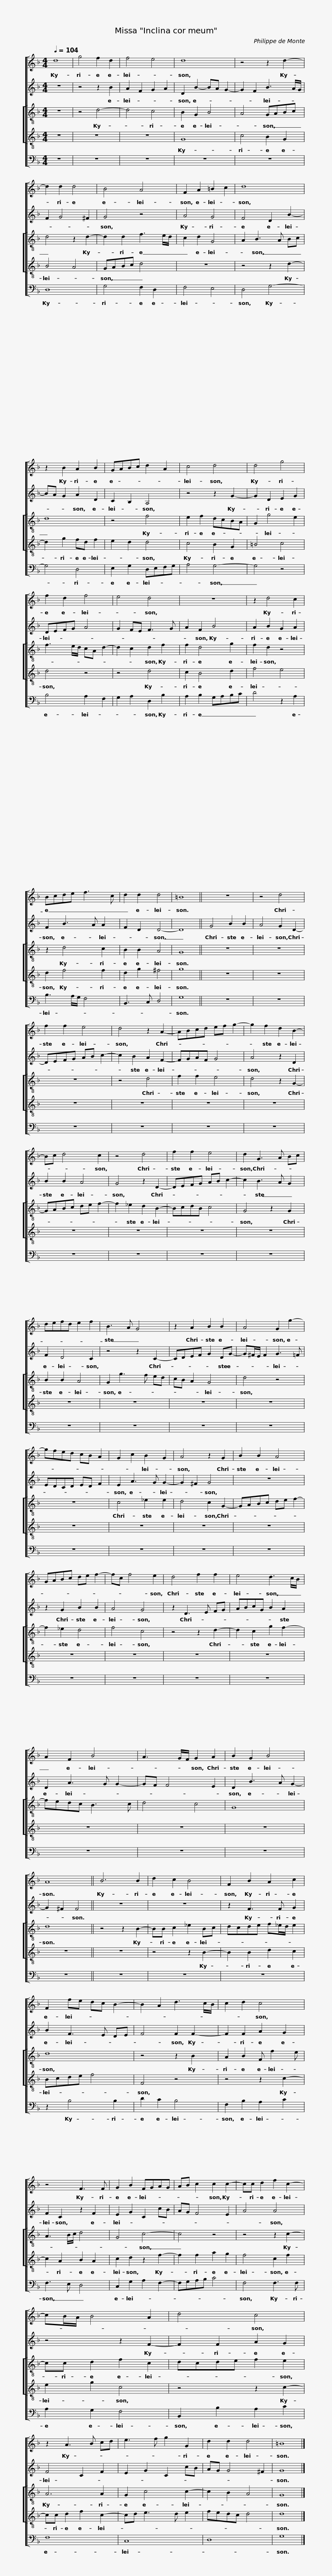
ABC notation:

X:1
%%score [ 1 2 [ 3 4 ] 5 ]
L:1/8
Q:1/4=104
M:4/4
I:linebreak $
K:Dmin
V:1 treble
V:2 treble
V:3 treble-8
V:4 treble-8
V:5 bass
V:1
 d8 | g4 f2 d2 | f4 e4 | d8 | z4 z2 d2- | %5
 d2 d2 d4 |$ B4 A4 | F2 A2 =B2 c2 | d8 | z2 B2 A2 B2 | %10
 GABc d2 A2 |$ c4 d4 | d4 g4 | f2 d2 f4 | e4 d4 | %15
 z8 | z2 d4 c2 |$ Bcde f3 c | d2 d2 d4 | =B8 || %20
 z8 | z4 d4 | f2 f2 e4 |$ d4 z2 A2- | ABcd ef g2- | %25
 g2 f2 d2 B2- | Bc d4 c2 | z4 d4 | f2 f2 e4 |$ d2 G3 A Bc | %30
 defd e2 f2 | B3 A G4 | z2 A2 B2 B2 | A4 G2 g2- |$ gfed cB A2 | %35
 G2 c2 B2 G2 | A4 z2 G2 | B2 B2 A4 | GABc de f2- | fc f4 e2 |$ %40
 d4 f2 f2 | e4 d3 c/B/ | A2 F2 B4 | A3 G/F/ G2 A2 | B2 G2 B4 |$ %45
 A8 ||$ B6 B2 | d2 c2 B4 | F2 B2 A2 c2 | F2 fe dc B2- | %50
 B2 A2 d3 c/B/ |$ c2 d2 c4 | z4 F3 F | G2 B2 FGAG | AB c2 c2 c2- |$ %55
 cc d2 f2 c2- | cB/A/ B4 A2 | d4 c4 | z2 A3 B cd | e3 f g2 G2 |$ %60
 d2 d2 d4 | =B8 |] %62
V:2
 z8 | z4 z2 B2 | A2 F2 G2 A2 | D2 B2- BA G2- | G2 F2 B3 A/G/ | %5
 F2 G4 ^F2 |$ G4 z4 | A4 G4 | F4 D2 B2- | BA G2 A2 D2 | %10
 C2 B,2 A,4 |$ z4 z2 G2- | G2 D2 E2 G2 | DEFG A4 | G2 FE F3 G | %15
 A2 F2 B4 | A2 B2 G2 A2 |$ F2 B3 A A2 | F2 D2 D4- | D8 || %20
 G4 B2 B2 | A4 G2 D2- | DEFG AB c2- |$ c2 B2 A2 F2- | FGAF G4 | %25
 A4 z2 D2 | B2 B2 A4 | G4 z2 D2- | DEFG AB c2- |$ c2 B3 A G2 | %30
 F2 D4 C2 | z4 z2 C2- | CDEF G2 DG- | G^F/E/ F2 G3 =F |$ EDCD ED F2 | %35
 E2 A3 G G2- | G2 ^F2 G4 | z8 | z2 G2 B2 B2 | A4 G4 |$ %40
 z2 D3 E FG | ABcG B2 A2 | D2 A3 G G2- | GF F4 E2 | D2 B3 A G2- |$ %45
 G2 ^F2 F4 ||$ z8 | z8 | z2 F3 F G2 | B2 F3 E DE | %50
 F4 F2 F2- |$ F2 F2 A2 G2 | F2 C2 z2 F2 | E2 G2 C2 cB | AG F4 E2 |$ %55
 A4 A4 | z4 z2 F2- | F2 F2 A2 G2 | F4 C2 F2 | E2 G2 C2 cB |$ %60
 AG G4 ^F2 | G8 |] %62
V:3
 z8 | z4 d4- | d4 c4 | B2 G2 B4 | A4 GABc | %5
 d4 z2 d2- |$ d2 d2 f3 e/d/ | c2 d2 G4 | A2 B3 A Bc | d8 | %10
 z4 f4 |$ e2 f2 dcBA | G2 g4 e2 | f3 e/d/ cA d2- | d2 c2 d2 f2 | %15
 f2 d4 g2 | f2 d2 z4 |$ z2 d4 c2 | B2 B2 A4 | G8 || %20
 z8 | z8 | z8 |$ z4 d4 | f2 f2 e4 | %25
 d4 z2 G2- | GABc de f2- | f2 _e2 d2 B2- | BcdB c4 |$ G4 z2 G2 | %30
 B2 B2 A4 | G2 g3 f ed | cB A2 G4 | d4 z4 |$ z8 | %35
 c4 _e2 e2 | d4 c2 G2- | GABc de f2- | f2 _e2 d4 | f4 c4 |$ %40
 z4 z2 d2- | d2 c2 g2 f2- | fedc B3 c | d4 c4 | G8 |$ %45
 d8 ||$ z4 z2 B2- | BB c2 _e2 Bc | dcde f_e/d/ e2 | d8 | %50
 z4 z2 B2 |$ A2 B2 F f2 e | A3 B/c/ d4 | G4 c4- | c4 z4 |$ %55
 z4 z2 c2- | cc d2 f2 c2 | dcde f2 e2 | A6 A2 | G2 c4 c2- |$ %60
 c2 B2 A4 | G8 |] %62
V:4
 z8 | z8 | z8 | G8 | c4 B2 G2 | %5
 B4 A4 |$ GABc d4 | z8 | z4 z2 d2- | d2 g2 fd f2 | %10
 e2 d2 d4 |$ c4 B2 G2 | =B4 c4 | d4 z4 | z4 d4 | %15
 c2 B4 d2 | f4 e4 |$ d2 f4 f2 | d2 g2 ^f4 | g8 || %20
 z8 | z8 | z8 |$ z8 | z8 | %25
 z8 | z8 | z8 | z8 |$ z8 | %30
 z8 | z8 | z8 | z8 |$ z8 | %35
 z8 | z8 | z8 | z8 | z8 |$ %40
 z8 | z8 | z8 | z8 | z8 |$ %45
 z8 ||$ z8 | z4 z2 B2- | B2 B2 d2 c2 | Bcde f4 | %50
 F4 z4 |$ z4 z2 c2- | c2 A2 B2 A2 | c2 d2 z2 f2- | f2 f2 a2 g2 |$ %55
 f4 c2 f2 | e2 g2 c4 | z4 z2 c2- | cc d2 f2 c2- | cd e3 d e2 |$ %60
 fedc d4 | d8 |] %62
V:5
 z8 | z8 | z8 | z8 | z8 | %5
 D,8 |$ G,4 F,2 D,2 | F,4 E,4 | D,4 G,4- | G,4 D,4 | %10
 E,2 G,2 D,E,F,G, |$ A,4 G,4- | G,4 z4 | B,4 A,2 F,2 | G,2 A,2 D,2 B,2 | %15
 A,2 B,2 G,A,B,C | D4 z2 A,2 |$ B,3 A,/G,/ F,4 | B,,3 C, D,4 | G,8 || %20
 z8 | z8 | z8 |$ z8 | z8 | %25
 z8 | z8 | z8 | z8 |$ z8 | %30
 z8 | z8 | z8 | z8 |$ z8 | %35
 z8 | z8 | z8 | z8 | z8 |$ %40
 z8 | z8 | z8 | z8 | z8 |$ %45
 z8 ||$ z8 | z8 | z8 | z2 B,4 B,2 | %50
 D2 C2 B,4 |$ F,2 B,2 A,2 C2 | F,3 E, D,4 | C,2 G,2 A,2 F,2- | F,G,A,B, C4 |$ %55
 F,4 F,3 F, | A,2 G,2 F,4 | B,,2 B,2 A,2 C2 | F,8 | C,8 |$ %60
 D,8 | G,8 |] %62
